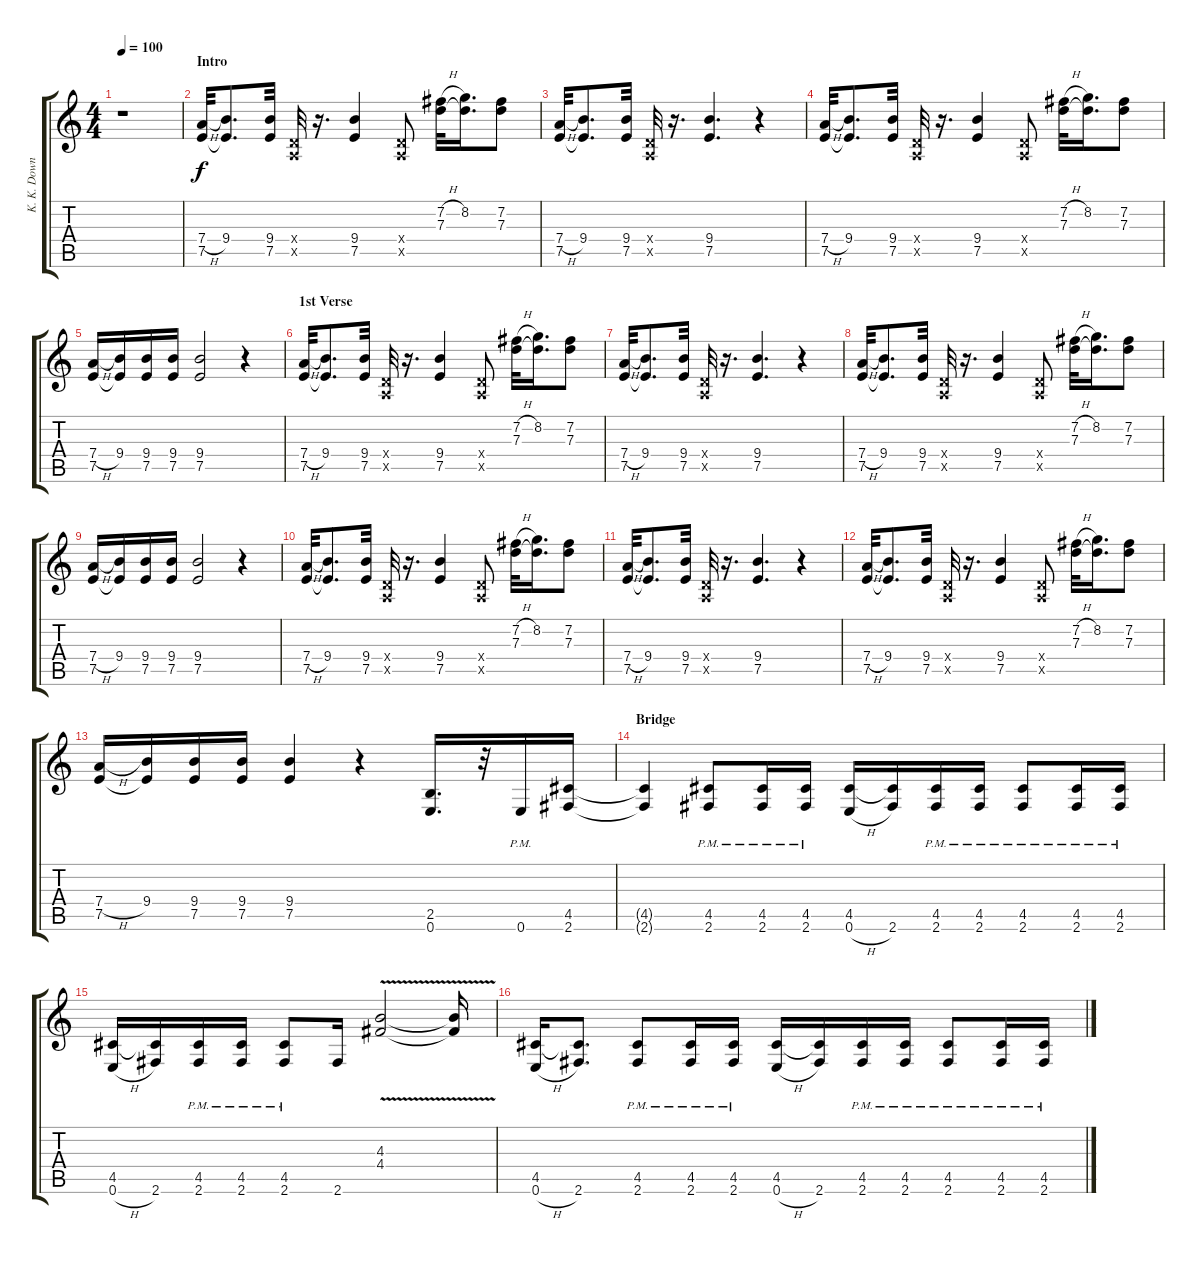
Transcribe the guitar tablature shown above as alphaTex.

\track ("K. K. Downing" "K. K. Down") {instrument distortionguitar}
\staff {score tabs}
\tuning (E4 B3 G3 D3 A2 E2) {hide}
\ts (4 4)
\tempo 100
\clef g2
\ks c
r.1{dy f instrument distortionguitar} |
\section ("" "Intro")
(7.4{h} 7.5).32 (9.4 7.5{t}).8{d} (9.4 7.5).32 (0.4{x} 0.5{x}).32 r.16{d} (9.4 7.5).4 (0.4{x} 0.5{x}).8 (7.2{h} 7.3).32 (8.2 7.3{t}).16{d} (7.2 7.3).8 |
(7.4{h} 7.5).32 (9.4 7.5{t}).8{d} (9.4 7.5).32 (0.4{x} 0.5{x}).32 r.16{d} (9.4 7.5).4{d} r.4 |
(7.4{h} 7.5).32 (9.4 7.5{t}).8{d} (9.4 7.5).32 (0.4{x} 0.5{x}).32 r.16{d} (9.4 7.5).4 (0.4{x} 0.5{x}).8 (7.2{h} 7.3).32 (8.2 7.3{t}).16{d} (7.2 7.3).8 |
(7.4{h} 7.5).16 (9.4 7.5{t}).16 (9.4 7.5).16 (9.4 7.5).16 (9.4 7.5).2 r.4 |
\section ("" "1st Verse")
(7.4{h} 7.5).32 (9.4 7.5{t}).8{d} (9.4 7.5).32 (0.4{x} 0.5{x}).32 r.16{d} (9.4 7.5).4 (0.4{x} 0.5{x}).8 (7.2{h} 7.3).32 (8.2 7.3{t}).16{d} (7.2 7.3).8 |
(7.4{h} 7.5).32 (9.4 7.5{t}).8{d} (9.4 7.5).32 (0.4{x} 0.5{x}).32 r.16{d} (9.4 7.5).4{d} r.4 |
(7.4{h} 7.5).32 (9.4 7.5{t}).8{d} (9.4 7.5).32 (0.4{x} 0.5{x}).32 r.16{d} (9.4 7.5).4 (0.4{x} 0.5{x}).8 (7.2{h} 7.3).32 (8.2 7.3{t}).16{d} (7.2 7.3).8 |
(7.4{h} 7.5).16 (9.4 7.5{t}).16 (9.4 7.5).16 (9.4 7.5).16 (9.4 7.5).2 r.4 |
(7.4{h} 7.5).32 (9.4 7.5{t}).8{d} (9.4 7.5).32 (0.4{x} 0.5{x}).32 r.16{d} (9.4 7.5).4 (0.4{x} 0.5{x}).8 (7.2{h} 7.3).32 (8.2 7.3{t}).16{d} (7.2 7.3).8 |
(7.4{h} 7.5).32 (9.4 7.5{t}).8{d} (9.4 7.5).32 (0.4{x} 0.5{x}).32 r.16{d} (9.4 7.5).4{d} r.4 |
(7.4{h} 7.5).32 (9.4 7.5{t}).8{d} (9.4 7.5).32 (0.4{x} 0.5{x}).32 r.16{d} (9.4 7.5).4 (0.4{x} 0.5{x}).8 (7.2{h} 7.3).32 (8.2 7.3{t}).16{d} (7.2 7.3).8 |
(7.4{h} 7.5).16 (9.4 7.5{t}).16 (9.4 7.5).16 (9.4 7.5).16 (9.4 7.5).4 r.4 (2.5 0.6).16{d} r.32 0.6{pm}.16 (4.5 2.6).16 |
\section ("" "Bridge")
(4.5{t} 2.6{t}).4 (4.5{pm} 2.6{pm}).8 (4.5{pm} 2.6{pm}).16 (4.5{pm} 2.6{pm}).16 (4.5 0.6{h}).16 (4.5{t} 2.6).16 (4.5{pm} 2.6{pm}).16 (4.5{pm} 2.6{pm}).16 (4.5{pm} 2.6{pm}).8 (4.5{pm} 2.6{pm}).16 (4.5{pm} 2.6{pm}).16 |
(4.5 0.6{h}).16 (4.5{t} 2.6).16 (4.5{pm} 2.6{pm}).16 (4.5{pm} 2.6{pm}).16 (4.5{pm} 2.6{pm}).8 2.6.16 (4.3{v} 4.4{v}).2 (4.3{t} 4.4{t}).16 |
(4.5 0.6{h}).16 (4.5{t} 2.6).8{d} (4.5{pm} 2.6{pm}).8 (4.5{pm} 2.6{pm}).16 (4.5{pm} 2.6{pm}).16 (4.5 0.6{h}).16 (4.5{t} 2.6).16 (4.5{pm} 2.6{pm}).16 (4.5{pm} 2.6{pm}).16 (4.5{pm} 2.6{pm}).8 (4.5{pm} 2.6{pm}).16 (4.5{pm} 2.6{pm}).16
